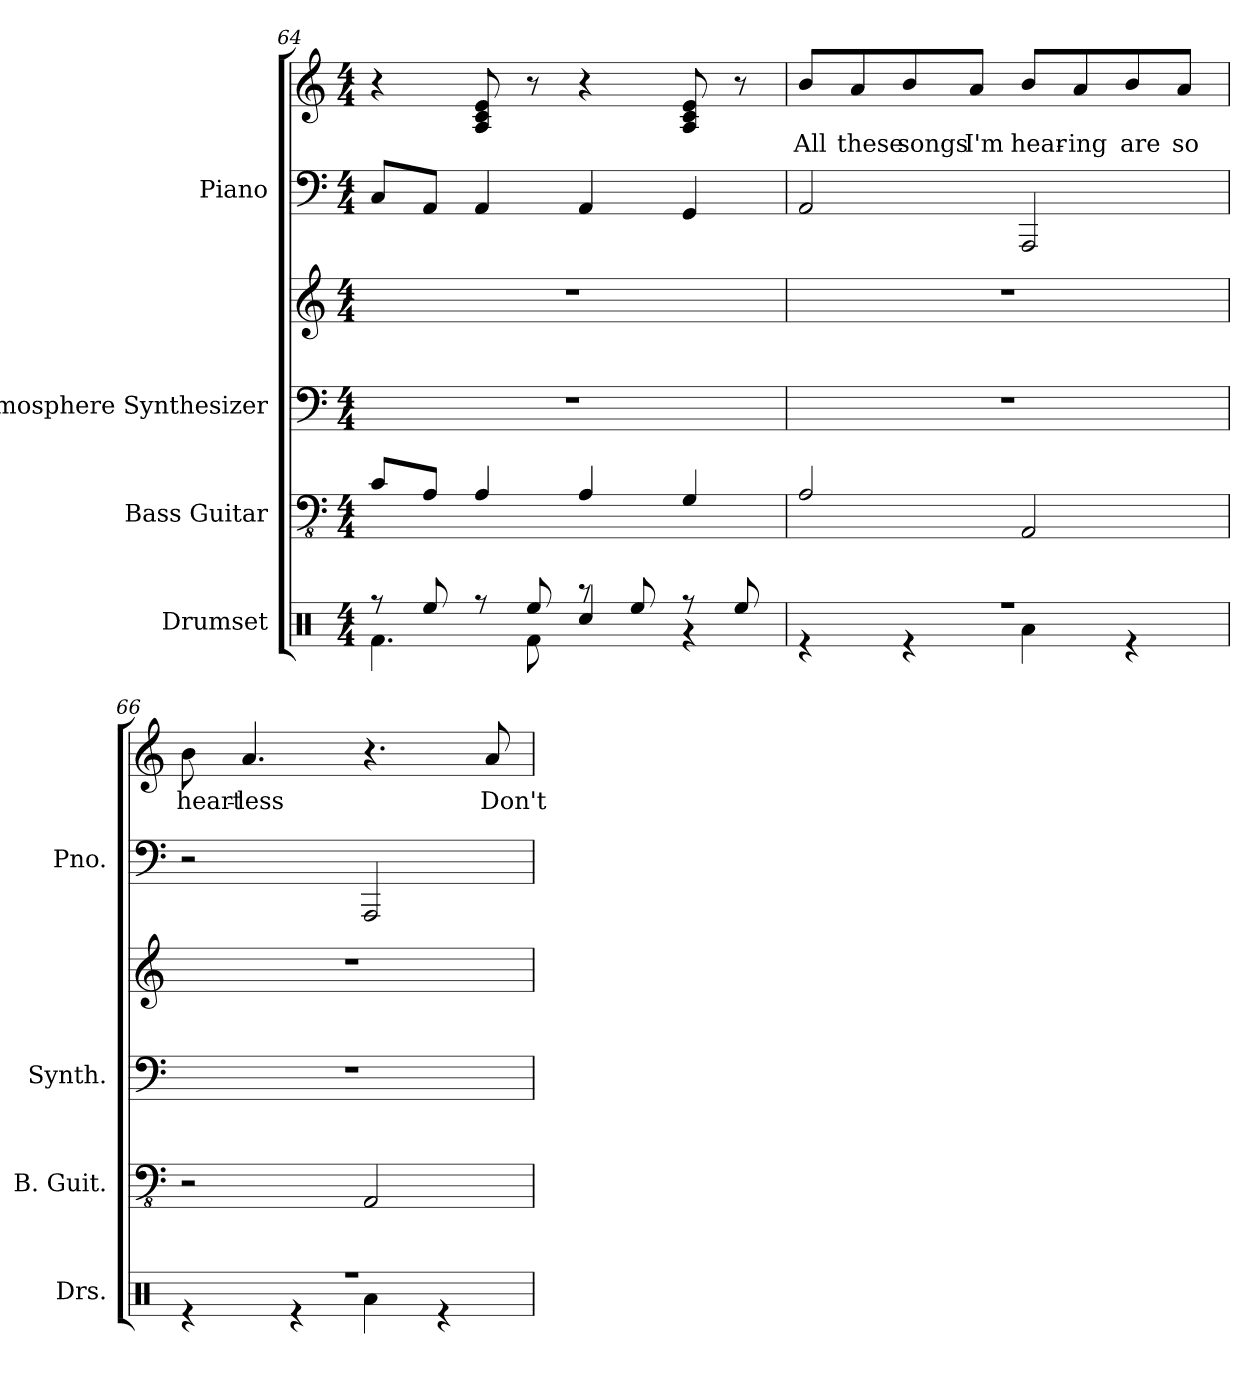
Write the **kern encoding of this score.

**kern	**kern	**kern	**kern	**kern	**kern	**text
*part4	*part3	*part2	*part2	*part1	*part1	*part1
*staff6	*staff5	*staff4	*staff3	*staff2	*staff1	*staff1
*I"Drumset	*I"Bass Guitar	*I"Atmosphere Synthesizer	*	*I"Piano	*	*
*I'Drs.	*I'B. Guit.	*I'Synth.	*	*I'Pno.	*	*
!!LO:PB:g=z
*clefX	*clefFv4	*clefF4	*clefG2	*clefF4	*clefG2	*
*k[]	*k[]	*k[]	*k[]	*k[]	*k[]	*
*M4/4	*M4/4	*M4/4	*M4/4	*M4/4	*M4/4	*
=64	=64	=64	=64	=64	=64	=64
*^	*	*	*	*	*	*
8r	4.Rf\	8C/L	1r	1r	8C/L	4r	.
8Ree/	.	8AA/J	.	.	8AA/J	.	.
8r	.	4AA/	.	.	4AA/	8A/ 8c/ 8e/	.
8Ree/	8Rf\	.	.	.	.	8r	.
8r	4Rcc/	4AA/	.	.	4AA/	4r	.
8Ree/	.	.	.	.	.	.	.
8r	4r	4GG/	.	.	4GG/	8A/ 8c/ 8e/	.
8Ree/	.	.	.	.	.	8r	.
=65	=65	=65	=65	=65	=65	=65	=65
1r	4r	2AA/	1r	1r	2AA/	8b/L	All
.	.	.	.	.	.	8a/	these
.	4r	.	.	.	.	8b/	songs
.	.	.	.	.	.	8a/J	I'm
.	4Ra\	2AAA/	.	.	2AAA/	8b/L	hear-
.	.	.	.	.	.	8a/	-ing
.	4r	.	.	.	.	8b/	are
.	.	.	.	.	.	8a/J	so
=66	=66	=66	=66	=66	=66	=66	=66
1r	4r	2r	1r	1r	2r	8b\	heart-
.	.	.	.	.	.	4.a/	-less
.	4r	.	.	.	.	.	.
.	4Ra\	2AAA/	.	.	2AAA/	4.r	.
.	4r	.	.	.	.	.	.
.	.	.	.	.	.	8a/	Don't
*v	*v	*	*	*	*	*	*
=	=	=	=	=	=	=
*-	*-	*-	*-	*-	*-	*-
